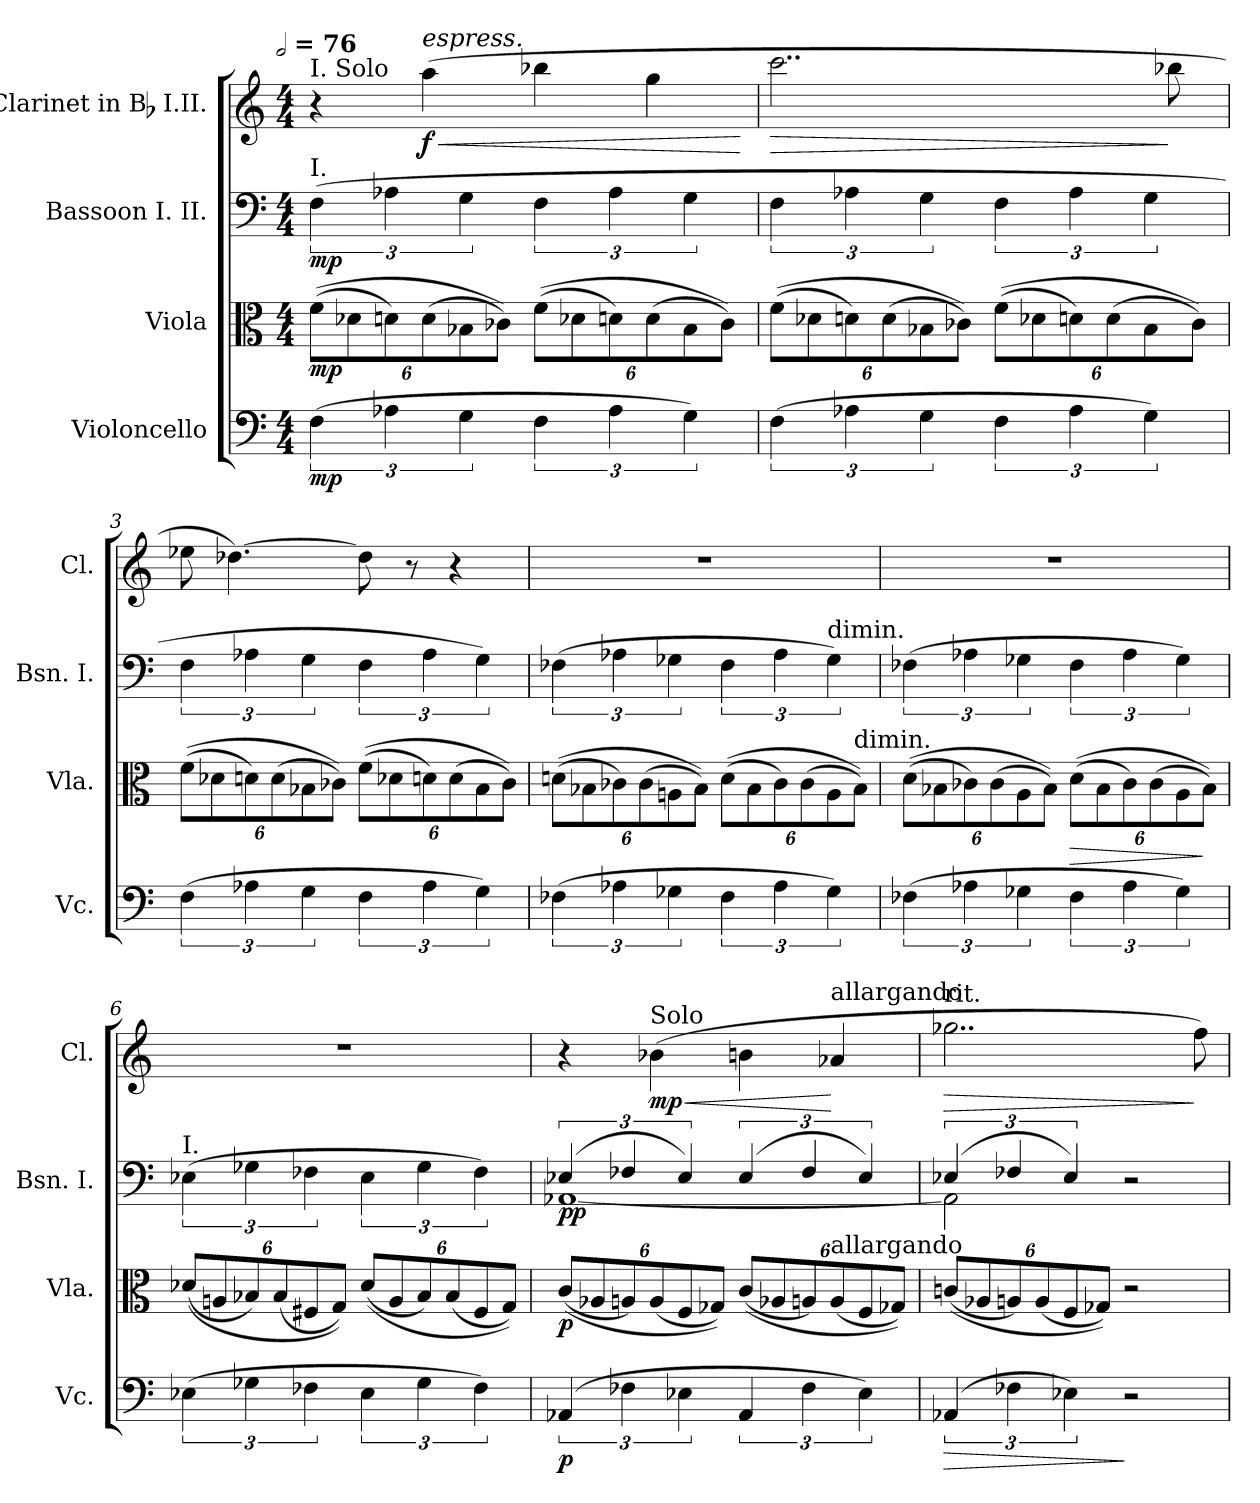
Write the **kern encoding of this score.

**kern	**dynam	**kern	**dynam	**kern	**dynam	**kern	**dynam
*part4	*part4	*part3	*part3	*part2	*part2	*part1	*part1
*staff4	*staff4	*staff3	*staff3	*staff2	*staff2	*staff1	*staff1
*I"Violoncello	*	*I"Viola	*	*I"Bassoon I. II.	*	*I"Clarinet in Bb I.II.	*
*I'Vc.	*	*I'Vla.	*	*I'Bsn. I.	*	*I'Cl.	*
*clefF4	*	*clefC3	*	*clefF4	*	*clefG2	*
*	*	*	*	*	*	*ITrd1c2	*
*k[]	*	*k[]	*	*k[]	*	*k[b-e-]	*
!!LO:TX:omd:t=[half] = 76
*M4/4	*	*M4/4	*	*M4/4	*	*M4/4	*
*MM152	*	*MM152	*	*MM152	*	*MM152	*
=1	=1	=1	=1	=1	=1	=1	=1
!	!	!	!	!	!	!LO:TX:a:t=I. Solo	!
!	!	!	!	!LO:TX:a:t=I.	!	!	!
(6F	mp	((12fL	mp	(6F	mp	4r	.
.	.	12d-X	.	.	.	.	.
6A-X	.	12dn)	.	6A-X	.	.	.
!	!	!	!	!	!	!LO:TX:a:i:t=espress.	!
!	!	!	!	!	!	!	!LO:HP:b
.	.	(12d	.	.	.	(4gg	< f
6G	.	12B-X	.	6G	.	.	.
.	.	12c-XJ))	.	.	.	.	.
6F	.	((12fL	.	6F	.	4aa-X	.
.	.	12d-X	.	.	.	.	.
6A-	.	12dn)	.	6A-	.	.	.
.	.	(12d	.	.	.	4ff	.
6G)	.	12B-	.	6G	.	.	.
.	.	12c-J))	.	.	.	.	.
.	.	.	.	.	.	.	[
=2	=2	=2	=2	=2	=2	=2	=2
!	!	!	!	!	!	!	!LO:HP:b
(6F	.	((12fL	.	6F	.	2..bb-	>
.	.	12d-X	.	.	.	.	.
6A-X	.	12dn)	.	6A-X	.	.	.
.	.	(12d	.	.	.	.	.
6G	.	12B-X	.	6G	.	.	.
.	.	12c-XJ))	.	.	.	.	.
6F	.	((12fL	.	6F	.	.	.
.	.	12d-X	.	.	.	.	.
6A-	.	12dn)	.	6A-	.	.	.
.	.	(12d	.	.	.	.	.
6G)	.	12B-	.	6G	.	.	.
.	.	.	.	.	.	8aa-X	]
.	.	12c-J))	.	.	.	.	.
=3	=3	=3	=3	=3	=3	=3	=3
(6F	.	((12fL	.	6F	.	8dd-X	.
.	.	12d-X	.	.	.	.	.
.	.	.	.	.	.	[4.cc-X)	.
6A-X	.	12dn)	.	6A-X	.	.	.
.	.	(12d	.	.	.	.	.
6G	.	12B-X	.	6G	.	.	.
.	.	12c-XJ))	.	.	.	.	.
6F	.	((12fL	.	6F	.	8cc-]	.
.	.	12d-X	.	.	.	.	.
.	.	.	.	.	.	8r	.
6A-	.	12dn)	.	6A-	.	.	.
.	.	(12d	.	.	.	4r	.
6G)	.	12B-	.	6G)	.	.	.
.	.	12c-J))	.	.	.	.	.
=4	=4	=4	=4	=4	=4	=4	=4
(6F-X	.	((12dn\L	.	(6F-X	.	1r	.
.	.	12B-X	.	.	.	.	.
6A-X	.	12c-X)	.	6A-X	.	.	.
.	.	(12c-	.	.	.	.	.
6G-X	.	12An	.	6G-X	.	.	.
.	.	12B-J))	.	.	.	.	.
6F-	.	((12d\L	.	6F-	.	.	.
.	.	12B-	.	.	.	.	.
6A-	.	12c-)	.	6A-	.	.	.
.	.	(12c-	.	.	.	.	.
!	!	!	!	!LO:TX:t=dimin.	!	!	!
6G-)	.	12A	.	6G-)	.	.	.
!	!	!LO:TX:t=dimin.	!	!	!	!	!
.	.	12B-J))	.	.	.	.	.
=5	=5	=5	=5	=5	=5	=5	=5
(6F-X	.	((12d\L	.	(6F-X	.	1r	.
.	.	12B-X	.	.	.	.	.
6A-X	.	12c-X)	.	6A-X	.	.	.
.	.	(12c-	.	.	.	.	.
6G-X	.	12A	.	6G-X	.	.	.
.	.	12B-J))	.	.	.	.	.
!	!	!	!LO:HP:b	!	!	!	!
6F-	.	((12d\L	>	6F-	.	.	.
.	.	12B-	.	.	.	.	.
6A-	.	12c-)	.	6A-	.	.	.
.	.	(12c-	.	.	.	.	.
6G-)	.	12A	.	6G-)	.	.	.
.	.	12B-J))	]	.	.	.	.
=6	=6	=6	=6	=6	=6	=6	=6
!	!	!	!	!LO:TX:a:t=I.	!	!	!
(6E-X	.	((12d-XL	.	(6E-X	.	1r	.
.	.	12An	.	.	.	.	.
6G-X	.	12B-X)	.	6G-X	.	.	.
.	.	(12B-	.	.	.	.	.
6F-X	.	12F#X	.	6F-X	.	.	.
.	.	12GJ))	.	.	.	.	.
6E-	.	((12d-L	.	6E-	.	.	.
.	.	12A	.	.	.	.	.
6G-	.	12B-)	.	6G-	.	.	.
.	.	(12B-	.	.	.	.	.
6F-)	.	12F#	.	6F-)	.	.	.
.	.	12GJ))	.	.	.	.	.
=7	=7	=7	=7	=7	=7	=7	=7
*	*	*	*	*^	*	*	*
(6AA-X	p	((12cL	p	(>6E-X	[1AA-X	pp	4r	.
.	.	12A-X	.	.	.	.	.	.
6F-X	.	12An)	.	6F-X	.	.	.	.
!	!	!	!	!	!	!	!LO:TX:a:t=Solo	!
!	!	!	!	!	!	!	!	!LO:HP:b
.	.	(12A	.	.	.	.	(4a-X	< mp
6E-X	.	12F	.	6E-)	.	.	.	.
.	.	12G-XJ))	.	.	.	.	.	.
6AA-	.	((12cL	.	(6E-	.	.	4an	.
.	.	12A-X	.	.	.	.	.	.
6F-	.	12An)	.	6F-	.	.	.	.
!	!	!	!	!	!	!	!LO:TX:a:t=allargando	!
!	!	!LO:TX:a:t=allargando	!	!	!	!	!	!
.	.	(12A	.	.	.	.	4g-X	[
6E-)	.	12F	.	6E-)	.	.	.	.
.	.	12G-XJ))	.	.	.	.	.	.
=8	=8	=8	=8	=8	=8	=8	=8	=8
!	!	!	!	!	!	!	!LO:TX:a:t=rit.	!
!	!LO:HP:b	!	!	!	!	!	!	!LO:HP:b
(6AA-X	>	((12cnL	.	(6E-X	2AA-]	.	2..ff-X	>
.	.	12A-X	.	.	.	.	.	.
6F-X	.	12An)	.	6F-X	.	.	.	.
.	.	(12A	.	.	.	.	.	.
6E-X)	.	12F	.	6E-)	.	.	.	.
.	.	12G-XJ))	.	.	.	.	.	.
2r	]	2r	.	2r	2ryy	.	.	.
.	.	.	.	.	.	.	8ee-)	]
*	*	*	*	*v	*v	*	*	*
=	=	=	=	=	=	=	=
*-	*-	*-	*-	*-	*-	*-	*-
